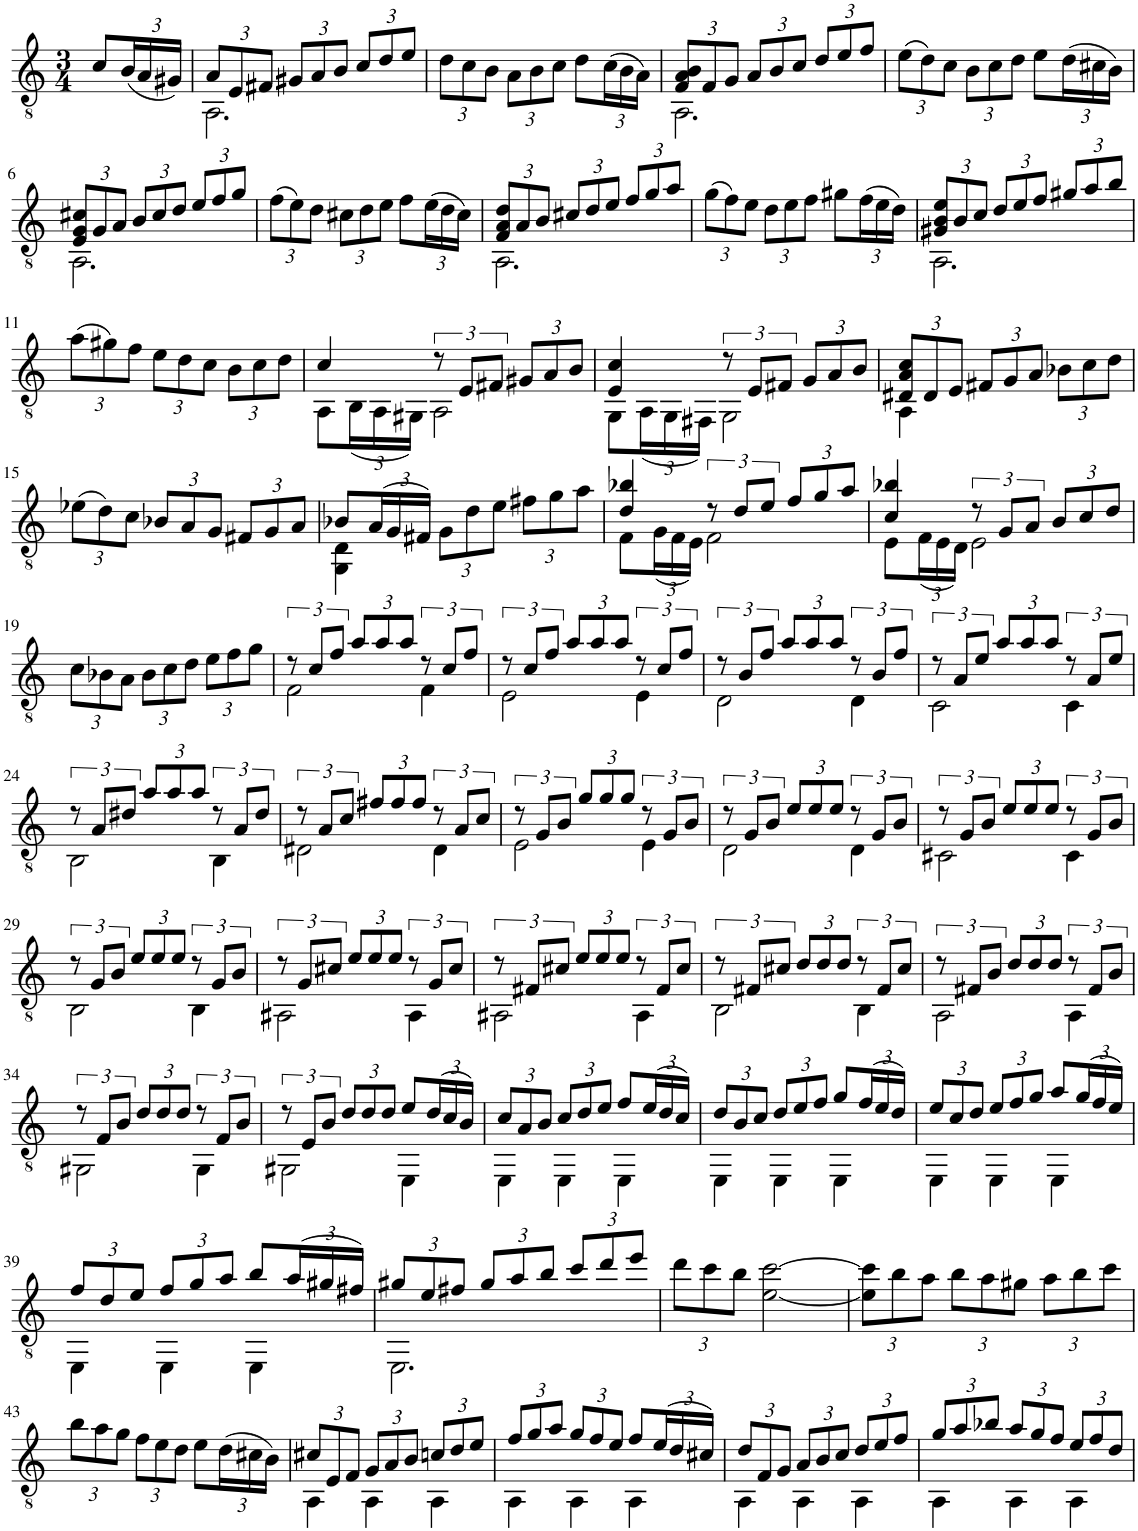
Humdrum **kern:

**kern
*part1
*staff1
*I"Guitarra clásica
*I'Guit.
*clefGv2
*k[]
*M3/4
=1
8c/L
*Xbrackettup
(24B/L
24A/
24G#X/JJ)
=2
*^
12A/L	2.AA\
12E/	.
12F#X/J	.
12G#X/L	.
12A/	.
12B/J	.
12c/L	.
12d/	.
12e/J	.
*v	*v
=3
12d\L
12c\
12B\J
12A\L
12B\
12c\J
8d\L
(24c\L
24B\
24A\JJ)
=4
*^
12F/ 12A/ 12B/L	2.AA\
12F/	.
12G/J	.
12A/L	.
12B/	.
12c/J	.
12d/L	.
12e/	.
12f/J	.
*v	*v
=5
(12e\L
12d\)
12c\J
12B\L
12c\
12d\J
8e\L
(24d\L
24c#X\
24B\JJ)
!!LO:LB:g=z
=6
*^
12E/ 12G/ 12c#X/L	2.AA\
12G/	.
12A/J	.
12B/L	.
12c#/	.
12d/J	.
12e/L	.
12f/	.
12g/J	.
*v	*v
=7
(12f\L
12e\)
12d\J
12c#X\L
12d\
12e\J
8f\L
(24e\L
24d\
24c#\JJ)
=8
*^
12F/ 12A/ 12d/L	2.AA\
12A/	.
12B/J	.
12c#X/L	.
12d/	.
12e/J	.
12f/L	.
12g/	.
12a/J	.
*v	*v
=9
(12g\L
12f\)
12e\J
12d\L
12e\
12f\J
8g#X\L
(24f\L
24e\
24d\JJ)
=10
*^
12G#X/ 12B/ 12e/L	2.AA\
12B/	.
12c/J	.
12d/L	.
12e/	.
12f/J	.
12g#X/L	.
12a/	.
12b/J	.
*v	*v
!!LO:LB:g=z
=11
(12a\L
12g#X\)
12f\J
12e\L
12d\
12c\J
12B\L
12c\
12d\J
=12
*^
4c/	8AA\L
.	(24BB\L
.	24AA\
.	24GG#X\JJ)
*brackettup	*
12r	2AA\
12E/L	.
12F#X/J	.
*Xbrackettup	*
12G#X/L	.
12A/	.
12B/J	.
=13	=13
4E/ 4c/	8GG\L
.	(24AA\L
.	24GG\
.	24FF#X\JJ)
*brackettup	*
12r	2GG\
12E/L	.
12F#X/J	.
*Xbrackettup	*
12G/L	.
12A/	.
12B/J	.
=14	=14
12D#X/ 12A/ 12c/L	4AA\
12D#/	.
12E/J	.
12F#X/L	2ryy
12G/	.
12A/J	.
12B-X\L	.
12c\	.
12d\J	.
*v	*v
!!LO:LB:g=z
=15
(12e-X\L
12d\)
12c\J
12B-X/L
12A/
12G/J
12F#X/L
12G/
12A/J
=16
*^
8B-X/L	4GG\ 4D\
(24A/L	.
24G/	.
24F#X/JJ)	.
12G\L	2ryy
12d\	.
12e\J	.
12f#X\L	.
12g\	.
12a\J	.
=17	=17
4d/ 4b-X/	8F\L
.	(24G\L
.	24F\
.	24E\JJ)
*brackettup	*
12r	2F\
12d/L	.
12e/J	.
*Xbrackettup	*
12f/L	.
12g/	.
12a/J	.
=18	=18
4c/ 4b-X/	8E\L
.	(24F\L
.	24E\
.	24D\JJ)
*brackettup	*
12r	2E\
12G/L	.
12A/J	.
*Xbrackettup	*
12B/L	.
12c/	.
12d/J	.
*v	*v
!!LO:LB:g=z
=19
12c\L
12B-X\
12A\J
12B-\L
12c\
12d\J
12e\L
12f\
12g\J
=20
*brackettup
*^
12r	2F\
12c/L	.
12f/J	.
*Xbrackettup	*
12a/L	.
12a/	.
12a/J	.
*brackettup	*
12r	4F\
12c/L	.
12f/J	.
=21	=21
12r	2E\
12c/L	.
12f/J	.
*Xbrackettup	*
12a/L	.
12a/	.
12a/J	.
*brackettup	*
12r	4E\
12c/L	.
12f/J	.
=22	=22
12r	2D\
12B/L	.
12f/J	.
*Xbrackettup	*
12a/L	.
12a/	.
12a/J	.
*brackettup	*
12r	4D\
12B/L	.
12f/J	.
=23	=23
12r	2C\
12A/L	.
12e/J	.
*Xbrackettup	*
12a/L	.
12a/	.
12a/J	.
*brackettup	*
12r	4C\
12A/L	.
12e/J	.
!!LO:LB:g=z	!!
=24	=24
12r	2BB\
12A/L	.
12d#X/J	.
*Xbrackettup	*
12a/L	.
12a/	.
12a/J	.
*brackettup	*
12r	4BB\
12A/L	.
12d#/J	.
=25	=25
12r	2D#X\
12A/L	.
12c/J	.
*Xbrackettup	*
12f#X/L	.
12f#/	.
12f#/J	.
*brackettup	*
12r	4D#\
12A/L	.
12c/J	.
=26	=26
12r	2E\
12G/L	.
12B/J	.
*Xbrackettup	*
12g/L	.
12g/	.
12g/J	.
*brackettup	*
12r	4E\
12G/L	.
12B/J	.
=27	=27
12r	2D\
12G/L	.
12B/J	.
*Xbrackettup	*
12e/L	.
12e/	.
12e/J	.
*brackettup	*
12r	4D\
12G/L	.
12B/J	.
=28	=28
12r	2C#X\
12G/L	.
12B/J	.
*Xbrackettup	*
12e/L	.
12e/	.
12e/J	.
*brackettup	*
12r	4C#\
12G/L	.
12B/J	.
!!LO:LB:g=z	!!
=29	=29
12r	2BB\
12G/L	.
12B/J	.
*Xbrackettup	*
12e/L	.
12e/	.
12e/J	.
*brackettup	*
12r	4BB\
12G/L	.
12B/J	.
=30	=30
12r	2AA#X\
12G/L	.
12c#X/J	.
*Xbrackettup	*
12e/L	.
12e/	.
12e/J	.
*brackettup	*
12r	4AA#\
12G/L	.
12c#/J	.
=31	=31
12r	2AA#X\
12F#X/L	.
12c#X/J	.
*Xbrackettup	*
12e/L	.
12e/	.
12e/J	.
*brackettup	*
12r	4AA#\
12F#/L	.
12c#/J	.
=32	=32
12r	2BB\
12F#X/L	.
12c#X/J	.
*Xbrackettup	*
12d/L	.
12d/	.
12d/J	.
*brackettup	*
12r	4BB\
12F#/L	.
12c#/J	.
=33	=33
12r	2AA\
12F#X/L	.
12B/J	.
*Xbrackettup	*
12d/L	.
12d/	.
12d/J	.
*brackettup	*
12r	4AA\
12F#/L	.
12B/J	.
!!LO:LB:g=z	!!
=34	=34
12r	2GG#X\
12F/L	.
12B/J	.
*Xbrackettup	*
12d/L	.
12d/	.
12d/J	.
*brackettup	*
12r	4GG#\
12F/L	.
12B/J	.
=35	=35
12r	2GG#X\
12E/L	.
12B/J	.
*Xbrackettup	*
12d/L	.
12d/	.
12d/J	.
8e/L	4EE\
(24d/L	.
24c/	.
24B/JJ)	.
=36	=36
12c/L	4EE\
12A/	.
12B/J	.
12c/L	4EE\
12d/	.
12e/J	.
8f/L	4EE\
(24e/L	.
24d/	.
24c/JJ)	.
=37	=37
12d/L	4EE\
12B/	.
12c/J	.
12d/L	4EE\
12e/	.
12f/J	.
8g/L	4EE\
(24f/L	.
24e/	.
24d/JJ)	.
=38	=38
12e/L	4EE\
12c/	.
12d/J	.
12e/L	4EE\
12f/	.
12g/J	.
8a/L	4EE\
(24g/L	.
24f/	.
24e/JJ)	.
!!LO:LB:g=z	!!
=39	=39
12f/L	4EE\
12d/	.
12e/J	.
12f/L	4EE\
12g/	.
12a/J	.
8b/L	4EE\
(24a/L	.
24g#X/	.
24f#X/JJ)	.
=40	=40
12g#X/L	2.EE\
12e/	.
12f#X/J	.
12g#/L	.
12a/	.
12b/J	.
12cc/L	.
12dd/	.
12ee/J	.
*v	*v
=41
12dd\L
12cc\
12b\J
[2e\ [2cc\
=42
12e\] 12cc\]L
12b\
12a\J
12b\L
12a\
12g#X\J
12a\L
12b\
12cc\J
!!LO:LB:g=z
=43
12b\L
12a\
12g\J
12f\L
12e\
12d\J
8e\L
(24d\L
24c#X\
24B\JJ)
=44
*^
12c#X/L	4AA\
12E/	.
12F/J	.
12G/L	4AA\
12A/	.
12B/J	.
12cn/L	4AA\
12d/	.
12e/J	.
=45	=45
12f/L	4AA\
12g/	.
12a/J	.
12g/L	4AA\
12f/	.
12e/J	.
8f/L	4AA\
(24e/L	.
24d/	.
24c#X/JJ)	.
=46	=46
12d/L	4AA\
12F/	.
12G/J	.
12A/L	4AA\
12B/	.
12c/J	.
12d/L	4AA\
12e/	.
12f/J	.
=47	=47
12g/L	4AA\
12a/	.
12b-X/J	.
12a/L	4AA\
12g/	.
12f/J	.
12e/L	4AA\
12f/	.
12d/J	.
*v	*v
=
*-
